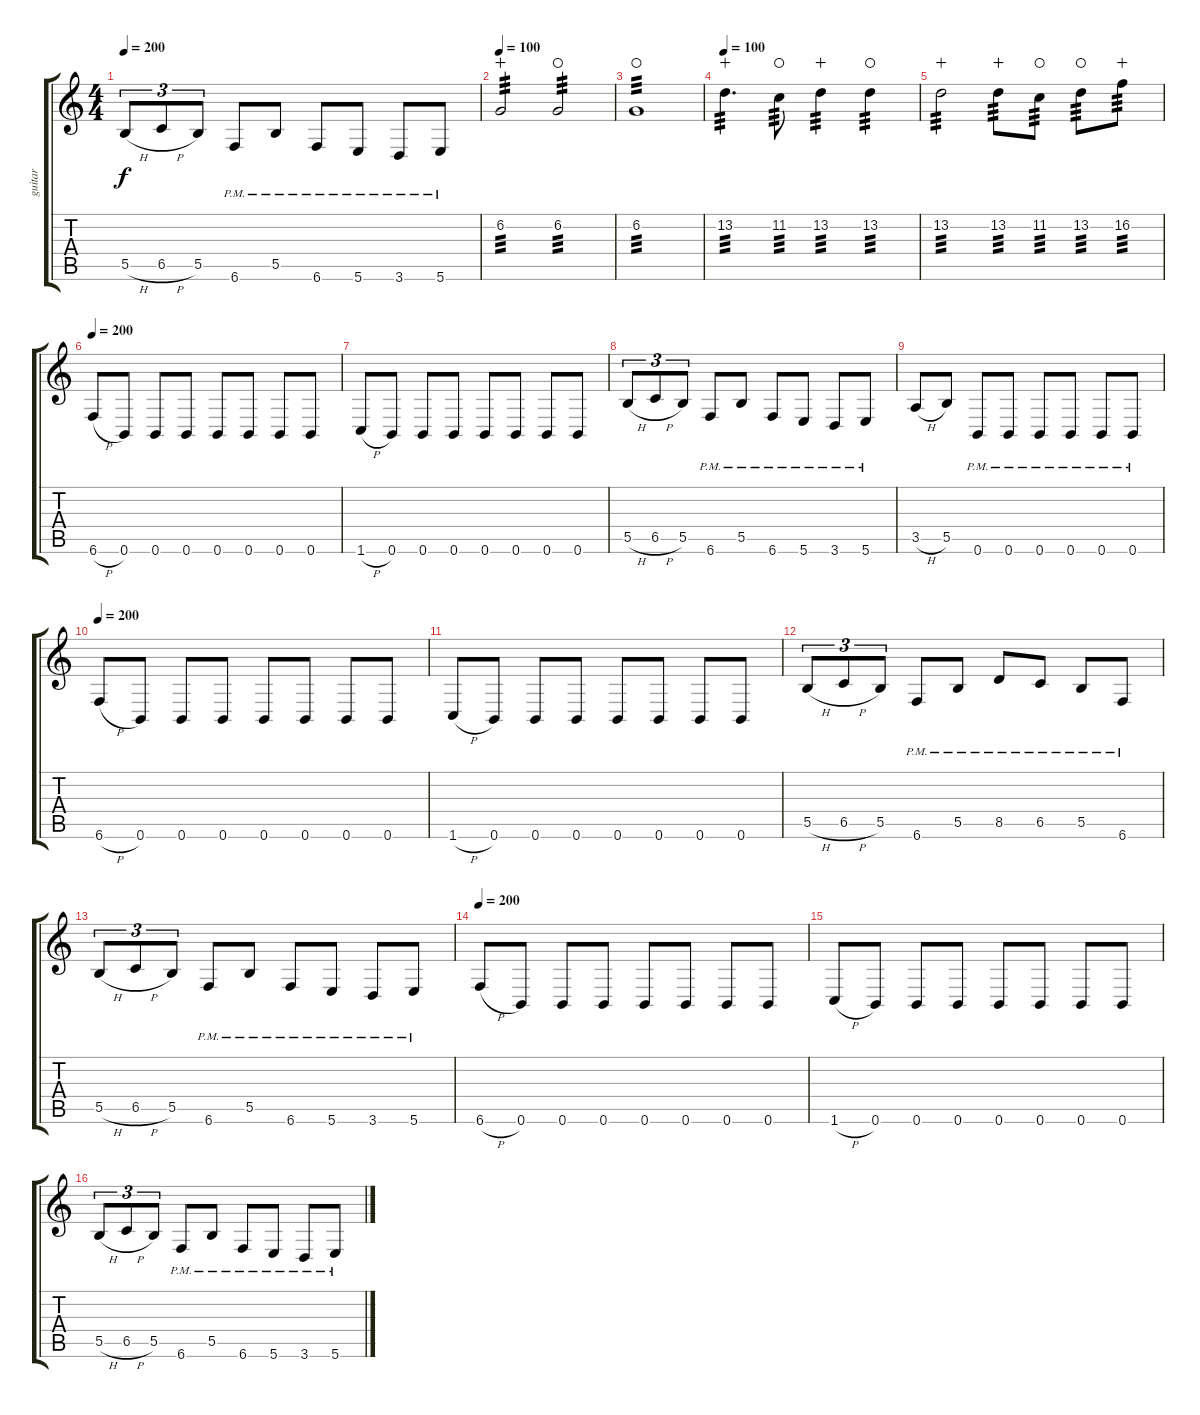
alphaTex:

\track ("guitar" "guitar") {instrument distortionguitar}
\staff {score tabs}
\tuning (Db4 Db3 E3 B2 Gb2 B1) {hide}
\ts (4 4)
\tempo 200
\clef g2
\ks c
5.5{h}.8{tu (3 2) dy f} 6.5{h}.8{tu (3 2)} 5.5.8{tu (3 2)} 6.6{pm}.8 5.5{pm}.8 6.6{pm}.8 5.6{pm}.8 3.6{pm}.8 5.6{pm}.8 |
\tempo 100
6.2.2{tp 3 wahc} 6.2.2{tp 3 waho} |
6.2.1{tp 3 waho} |
\tempo 100
13.2.4{d tp 3 wahc} 11.2.8{tp 3 waho} 13.2.4{tp 3 wahc} 13.2.4{tp 3 waho} |
13.2.2{tp 3 wahc} 13.2.8{tp 3 wahc} 11.2.8{tp 3 waho} 13.2.8{tp 3 waho} 16.2.8{tp 3 wahc} |
\tempo 200
6.6{h}.8 0.6.8 0.6.8 0.6.8 0.6.8 0.6.8 0.6.8 0.6.8 |
1.6{h}.8 0.6.8 0.6.8 0.6.8 0.6.8 0.6.8 0.6.8 0.6.8 |
5.5{h}.8{tu (3 2)} 6.5{h}.8{tu (3 2)} 5.5.8{tu (3 2)} 6.6{pm}.8 5.5{pm}.8 6.6{pm}.8 5.6{pm}.8 3.6{pm}.8 5.6{pm}.8 |
3.5{h}.8 5.5.8 0.6{pm}.8 0.6{pm}.8 0.6{pm}.8 0.6{pm}.8 0.6{pm}.8 0.6{pm}.8 |
\tempo 200
6.6{h}.8 0.6.8 0.6.8 0.6.8 0.6.8 0.6.8 0.6.8 0.6.8 |
1.6{h}.8 0.6.8 0.6.8 0.6.8 0.6.8 0.6.8 0.6.8 0.6.8 |
5.5{h}.8{tu (3 2)} 6.5{h}.8{tu (3 2)} 5.5.8{tu (3 2)} 6.6{pm}.8 5.5{pm}.8 8.5{pm}.8 6.5{pm}.8 5.5{pm}.8 6.6{pm}.8 |
5.5{h}.8{tu (3 2)} 6.5{h}.8{tu (3 2)} 5.5.8{tu (3 2)} 6.6{pm}.8 5.5{pm}.8 6.6{pm}.8 5.6{pm}.8 3.6{pm}.8 5.6{pm}.8 |
\tempo 200
6.6{h}.8 0.6.8 0.6.8 0.6.8 0.6.8 0.6.8 0.6.8 0.6.8 |
1.6{h}.8 0.6.8 0.6.8 0.6.8 0.6.8 0.6.8 0.6.8 0.6.8 |
5.5{h}.8{tu (3 2)} 6.5{h}.8{tu (3 2)} 5.5.8{tu (3 2)} 6.6{pm}.8 5.5{pm}.8 6.6{pm}.8 5.6{pm}.8 3.6{pm}.8 5.6{pm}.8
